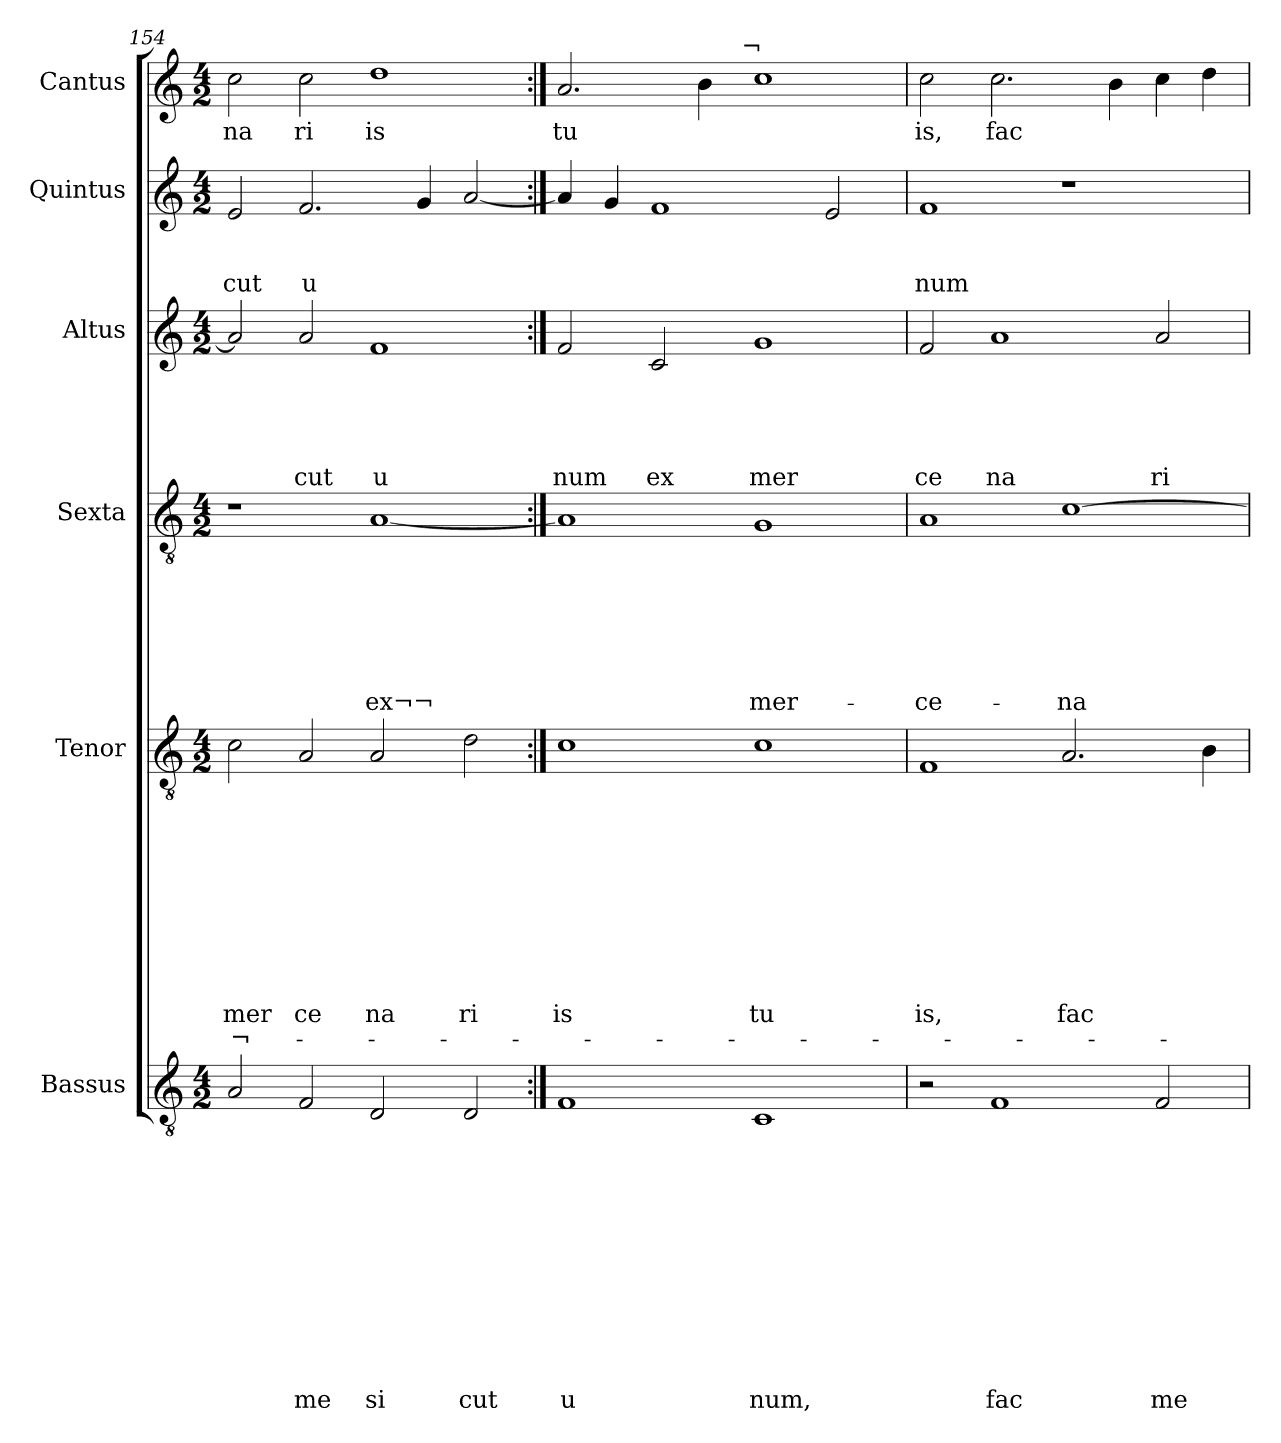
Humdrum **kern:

**kern	**text	**text	**text	**text	**text	**text	**text	**text	**text	**text	**text	**text	**kern	**text	**text	**text	**text	**text	**text	**text	**text	**text	**text	**text	**kern	**text	**text	**text	**text	**text	**text	**text	**kern	**text	**text	**text	**text	**text	**kern	**text	**text	**text	**kern	**text
*part6	*part6	*part6	*part6	*part6	*part6	*part6	*part6	*part6	*part6	*part6	*part6	*part6	*part5	*part5	*part5	*part5	*part5	*part5	*part5	*part5	*part5	*part5	*part5	*part5	*part4	*part4	*part4	*part4	*part4	*part4	*part4	*part4	*part3	*part3	*part3	*part3	*part3	*part3	*part2	*part2	*part2	*part2	*part1	*part1
*staff6	*staff6	*staff6	*staff6	*staff6	*staff6	*staff6	*staff6	*staff6	*staff6	*staff6	*staff6	*staff6	*staff5	*staff5	*staff5	*staff5	*staff5	*staff5	*staff5	*staff5	*staff5	*staff5	*staff5	*staff5	*staff4	*staff4	*staff4	*staff4	*staff4	*staff4	*staff4	*staff4	*staff3	*staff3	*staff3	*staff3	*staff3	*staff3	*staff2	*staff2	*staff2	*staff2	*staff1	*staff1
*I"Bassus	*	*	*	*	*	*	*	*	*	*	*	*	*I"Tenor	*	*	*	*	*	*	*	*	*	*	*	*I"Sexta	*	*	*	*	*	*	*	*I"Altus	*	*	*	*	*	*I"Quintus	*	*	*	*I"Cantus	*
*I'Bassus	*	*	*	*	*	*	*	*	*	*	*	*	*I'Tenor	*	*	*	*	*	*	*	*	*	*	*	*	*	*	*	*	*	*	*	*I'Altus	*	*	*	*	*	*I'Quintus	*	*	*	*I'Cantus	*
*clefGv2	*	*	*	*	*	*	*	*	*	*	*	*	*clefGv2	*	*	*	*	*	*	*	*	*	*	*	*clefGv2	*	*	*	*	*	*	*	*clefG2	*	*	*	*	*	*clefG2	*	*	*	*clefG2	*
*k[]	*	*	*	*	*	*	*	*	*	*	*	*	*k[]	*	*	*	*	*	*	*	*	*	*	*	*k[]	*	*	*	*	*	*	*	*k[]	*	*	*	*	*	*k[]	*	*	*	*k[]	*
*C:	*	*	*	*	*	*	*	*	*	*	*	*	*C:	*	*	*	*	*	*	*	*	*	*	*	*C:	*	*	*	*	*	*	*	*C:	*	*	*	*	*	*C:	*	*	*	*C:	*
*M4/2	*	*	*	*	*	*	*	*	*	*	*	*	*M4/2	*	*	*	*	*	*	*	*	*	*	*	*M4/2	*	*	*	*	*	*	*	*M4/2	*	*	*	*	*	*M4/2	*	*	*	*M4/2	*
=154	=154	=154	=154	=154	=154	=154	=154	=154	=154	=154	=154	=154	=154	=154	=154	=154	=154	=154	=154	=154	=154	=154	=154	=154	=154	=154	=154	=154	=154	=154	=154	=154	=154	=154	=154	=154	=154	=154	=154	=154	=154	=154	=154	=154
!	!	!	!	!	!	!	!	!	!	!	!	!	!	!	!	!	!	!	!	!	!	!	!LO:LY:b	!LO:LY:b	!	!	!	!	!	!	!	!	!	!	!	!	!	!	!	!	!	!LO:LY:b	!	!LO:LY:b
2A/	.	.	.	.	.	.	.	.	.	.	.	.	2c\	.	.	.	.	.	.	.	.	.	mer	¬-	1r	.	.	.	.	.	.	.	2a/]	.	.	.	.	.	2e/	.	.	cut	2cc\	na
!	!	!	!	!	!	!	!	!	!	!	!	!LO:LY:b	!	!	!	!	!	!	!	!	!	!	!LO:LY:b	!	!	!	!	!	!	!	!	!	!	!	!	!	!	!LO:LY:b	!	!	!	!LO:LY:b	!	!LO:LY:b
2F/	.	.	.	.	.	.	.	.	.	.	.	me	2A/	.	.	.	.	.	.	.	.	.	ce	.	.	.	.	.	.	.	.	.	2a/	.	.	.	.	cut	2.f/	.	.	u	2cc\	ri
!	!	!	!	!	!	!	!	!	!	!	!	!LO:LY:b	!	!	!	!	!	!	!	!	!	!	!LO:LY:b	!	!	!	!	!	!	!	!	!LO:LY:b	!	!	!	!	!	!LO:LY:b	!	!	!	!	!	!LO:LY:b
2D/	.	.	.	.	.	.	.	.	.	.	.	si	2A/	.	.	.	.	.	.	.	.	.	na	.	[<1A	.	.	.	.	.	.	ex¬¬	1f	.	.	.	.	u	.	.	.	.	1dd	is
.	.	.	.	.	.	.	.	.	.	.	.	.	.	.	.	.	.	.	.	.	.	.	.	.	.	.	.	.	.	.	.	.	.	.	.	.	.	.	4g/	.	.	.	.	.
!	!	!	!	!	!	!	!	!	!	!	!	!LO:LY:b	!	!	!	!	!	!	!	!	!	!	!LO:LY:b	!	!	!	!	!	!	!	!	!	!	!	!	!	!	!	!	!	!	!	!	!
2D/	.	.	.	.	.	.	.	.	.	.	.	cut	2d\	.	.	.	.	.	.	.	.	.	ri	.	.	.	.	.	.	.	.	.	.	.	.	.	.	.	[<2a/	.	.	.	.	.
=155:|!	=155:|!	=155:|!	=155:|!	=155:|!	=155:|!	=155:|!	=155:|!	=155:|!	=155:|!	=155:|!	=155:|!	=155:|!	=155:|!	=155:|!	=155:|!	=155:|!	=155:|!	=155:|!	=155:|!	=155:|!	=155:|!	=155:|!	=155:|!	=155:|!	=155:|!	=155:|!	=155:|!	=155:|!	=155:|!	=155:|!	=155:|!	=155:|!	=155:|!	=155:|!	=155:|!	=155:|!	=155:|!	=155:|!	=155:|!	=155:|!	=155:|!	=155:|!	=155:|!	=155:|!
!	!	!	!	!	!	!	!	!	!	!	!	!	!	!	!	!	!	!	!	!	!	!	!	!	!	!	!	!	!	!	!	!	!	!	!	!	!	!	!	!	!	!	!LO:TX:a:t=¬	!
!	!	!	!	!	!	!	!	!	!	!	!	!LO:LY:b	!	!	!	!	!	!	!	!	!	!	!LO:LY:b	!	!	!	!	!	!	!	!	!	!	!	!	!	!	!LO:LY:b	!	!	!	!	!	!LO:LY:b
*	*	*	*	*	*	*	*	*	*	*	*	*	*	*	*	*	*	*	*	*	*	*	*	*	*	*	*	*	*	*	*	*	*	*	*	*	*	*	*	*	*	*	*^	*
1F	.	.	.	.	.	.	.	.	.	.	.	u	1c	.	.	.	.	.	.	.	.	.	is	.	1A]	.	.	.	.	.	.	.	2f/	.	.	.	.	num	4a/]	.	.	.	2.a/	2ryy	tu
.	.	.	.	.	.	.	.	.	.	.	.	.	.	.	.	.	.	.	.	.	.	.	.	.	.	.	.	.	.	.	.	.	.	.	.	.	.	.	4g/	.	.	.	.	.	.
!	!	!	!	!	!	!	!	!	!	!	!	!	!	!	!	!	!	!	!	!	!	!	!	!	!	!	!	!	!	!	!	!	!	!	!	!	!	!LO:LY:b	!	!	!	!	!	!	!
.	.	.	.	.	.	.	.	.	.	.	.	.	.	.	.	.	.	.	.	.	.	.	.	.	.	.	.	.	.	.	.	.	2c/	.	.	.	.	ex	1f	.	.	.	.	4...ryy	.
.	.	.	.	.	.	.	.	.	.	.	.	.	.	.	.	.	.	.	.	.	.	.	.	.	.	.	.	.	.	.	.	.	.	.	.	.	.	.	.	.	.	.	4b\	.	.
!	!	!	!	!	!	!	!	!	!	!	!	!	!	!	!	!	!	!	!	!	!	!	!	!	!	!	!	!	!	!	!	!	!	!	!	!	!	!	!	!	!	!	!	!LO:TX:a:t=¬	!
.	.	.	.	.	.	.	.	.	.	.	.	.	.	.	.	.	.	.	.	.	.	.	.	.	.	.	.	.	.	.	.	.	.	.	.	.	.	.	.	.	.	.	.	1ryy	.
!	!	!	!	!	!	!	!	!	!	!	!	!LO:LY:b	!	!	!	!	!	!	!	!	!	!	!LO:LY:b	!	!	!	!	!	!	!	!	!LO:LY:b	!	!	!	!	!	!LO:LY:b	!	!	!	!	!	!	!
1C	.	.	.	.	.	.	.	.	.	.	.	num,	1c	.	.	.	.	.	.	.	.	.	tu	.	1G	.	.	.	.	.	.	mer-	1g	.	.	.	.	mer	.	.	.	.	1cc	.	.
.	.	.	.	.	.	.	.	.	.	.	.	.	.	.	.	.	.	.	.	.	.	.	.	.	.	.	.	.	.	.	.	.	.	.	.	.	.	.	2e/	.	.	.	.	.	.
.	.	.	.	.	.	.	.	.	.	.	.	.	.	.	.	.	.	.	.	.	.	.	.	.	.	.	.	.	.	.	.	.	.	.	.	.	.	.	.	.	.	.	.	32ryy	.
=156	=156	=156	=156	=156	=156	=156	=156	=156	=156	=156	=156	=156	=156	=156	=156	=156	=156	=156	=156	=156	=156	=156	=156	=156	=156	=156	=156	=156	=156	=156	=156	=156	=156	=156	=156	=156	=156	=156	=156	=156	=156	=156	=156	=156	=156
!	!	!	!	!	!	!	!	!	!	!	!	!	!	!	!	!	!	!	!	!	!	!	!LO:LY:b	!	!	!	!	!	!	!	!	!LO:LY:b	!	!	!	!	!	!LO:LY:b	!	!	!	!LO:LY:b	!	!	!LO:LY:b
*	*	*	*	*	*	*	*	*	*	*	*	*	*	*	*	*	*	*	*	*	*	*	*	*	*	*	*	*	*	*	*	*	*	*	*	*	*	*	*	*	*	*	*v	*v	*
2r	.	.	.	.	.	.	.	.	.	.	.	.	1F	.	.	.	.	.	.	.	.	.	is,	.	1A	.	.	.	.	.	.	-ce-	2f/	.	.	.	.	ce	1f	.	.	num	2cc\	is,
!	!	!	!	!	!	!	!	!	!	!	!	!LO:LY:b	!	!	!	!	!	!	!	!	!	!	!	!	!	!	!	!	!	!	!	!	!	!	!	!	!	!LO:LY:b	!	!	!	!	!	!LO:LY:b
1F	.	.	.	.	.	.	.	.	.	.	.	fac	.	.	.	.	.	.	.	.	.	.	.	.	.	.	.	.	.	.	.	.	1a	.	.	.	.	na	.	.	.	.	2.cc\	fac
!	!	!	!	!	!	!	!	!	!	!	!	!	!	!	!	!	!	!	!	!	!	!	!LO:LY:b	!	!	!	!	!	!	!	!	!LO:LY:b	!	!	!	!	!	!	!	!	!	!	!	!
.	.	.	.	.	.	.	.	.	.	.	.	.	2.A/	.	.	.	.	.	.	.	.	.	fac	.	[>1c	.	.	.	.	.	.	-na-	.	.	.	.	.	.	1r	.	.	.	.	.
.	.	.	.	.	.	.	.	.	.	.	.	.	.	.	.	.	.	.	.	.	.	.	.	.	.	.	.	.	.	.	.	.	.	.	.	.	.	.	.	.	.	.	4b\	.
!	!	!	!	!	!	!	!	!	!	!	!	!LO:LY:b	!	!	!	!	!	!	!	!	!	!	!	!	!	!	!	!	!	!	!	!	!	!	!	!	!	!LO:LY:b	!	!	!	!	!	!
2F/	.	.	.	.	.	.	.	.	.	.	.	me	.	.	.	.	.	.	.	.	.	.	.	.	.	.	.	.	.	.	.	.	2a/	.	.	.	.	ri	.	.	.	.	4cc\	.
.	.	.	.	.	.	.	.	.	.	.	.	.	4B\	.	.	.	.	.	.	.	.	.	.	.	.	.	.	.	.	.	.	.	.	.	.	.	.	.	.	.	.	.	4dd\	.
=	=	=	=	=	=	=	=	=	=	=	=	=	=	=	=	=	=	=	=	=	=	=	=	=	=	=	=	=	=	=	=	=	=	=	=	=	=	=	=	=	=	=	=	=
*-	*-	*-	*-	*-	*-	*-	*-	*-	*-	*-	*-	*-	*-	*-	*-	*-	*-	*-	*-	*-	*-	*-	*-	*-	*-	*-	*-	*-	*-	*-	*-	*-	*-	*-	*-	*-	*-	*-	*-	*-	*-	*-	*-	*-
